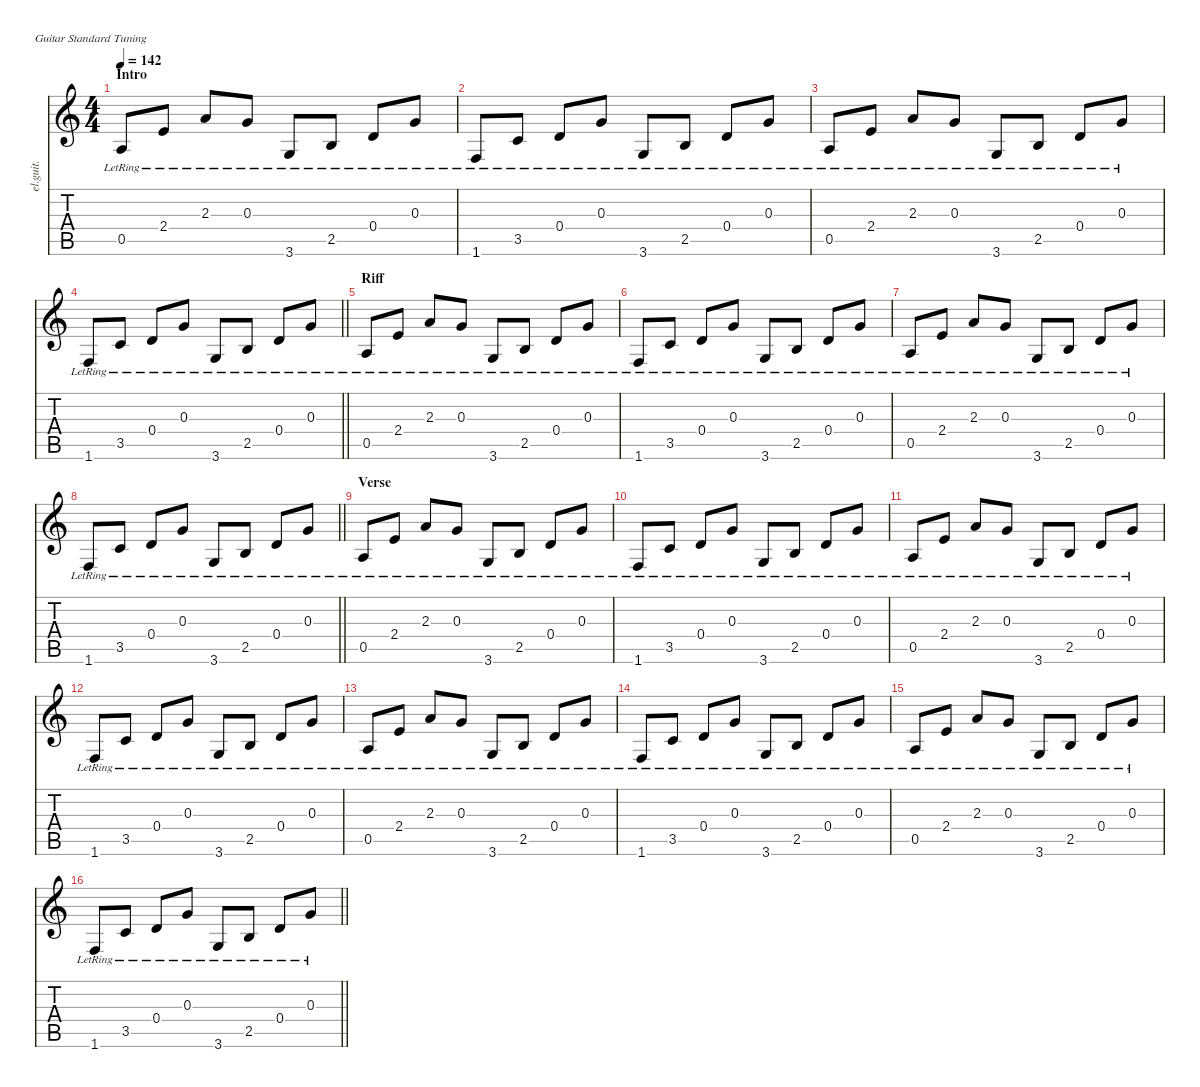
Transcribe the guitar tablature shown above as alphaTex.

\defaultSystemsLayout 4
\hideDynamics
\bracketExtendMode nobrackets
\otherSystemsTrackNameOrientation horizontal
\track ("Guitar 1" "el.guit.") {defaultSystemsLayout 8 instrument electricguitarclean}
\staff {score tabs}
\tuning (E4 B3 G3 D3 A2 E2)
\ts (4 4)
\beaming (8 2 2 2 2)
\section ("" "Intro")
\tempo 142
\clef g2
\ks c
0.5{lr}.8{dy f instrument electricguitarclean beam Up} 2.4{lr}.8{beam Up} 2.3{lr}.8{beam Up} 0.3{lr}.8{beam Up} 3.6{lr}.8{beam Up} 2.5{lr}.8{beam Up} 0.4{lr}.8{beam Up} 0.3{lr}.8{beam Up} |
1.6{lr}.8{beam Up} 3.5{lr}.8{beam Up} 0.4{lr}.8{beam Up} 0.3{lr}.8{beam Up} 3.6{lr}.8{beam Up} 2.5{lr}.8{beam Up} 0.4{lr}.8{beam Up} 0.3{lr}.8{beam Up} |
0.5{lr}.8{beam Up} 2.4{lr}.8{beam Up} 2.3{lr}.8{beam Up} 0.3{lr}.8{beam Up} 3.6{lr}.8{beam Up} 2.5{lr}.8{beam Up} 0.4{lr}.8{beam Up} 0.3{lr}.8{beam Up} |
\barLineRight lightlight
1.6{lr}.8{beam Up} 3.5{lr}.8{beam Up} 0.4{lr}.8{beam Up} 0.3{lr}.8{beam Up} 3.6{lr}.8{beam Up} 2.5{lr}.8{beam Up} 0.4{lr}.8{beam Up} 0.3{lr}.8{beam Up} |
\section ("" "Riff")
0.5{lr}.8{beam Up} 2.4{lr}.8{beam Up} 2.3{lr}.8{beam Up} 0.3{lr}.8{beam Up} 3.6{lr}.8{beam Up} 2.5{lr}.8{beam Up} 0.4{lr}.8{beam Up} 0.3{lr}.8{beam Up} |
1.6{lr}.8{beam Up} 3.5{lr}.8{beam Up} 0.4{lr}.8{beam Up} 0.3{lr}.8{beam Up} 3.6{lr}.8{beam Up} 2.5{lr}.8{beam Up} 0.4{lr}.8{beam Up} 0.3{lr}.8{beam Up} |
0.5{lr}.8{beam Up} 2.4{lr}.8{beam Up} 2.3{lr}.8{beam Up} 0.3{lr}.8{beam Up} 3.6{lr}.8{beam Up} 2.5{lr}.8{beam Up} 0.4{lr}.8{beam Up} 0.3{lr}.8{beam Up} |
\barLineRight lightlight
1.6{lr}.8{beam Up} 3.5{lr}.8{beam Up} 0.4{lr}.8{beam Up} 0.3{lr}.8{beam Up} 3.6{lr}.8{beam Up} 2.5{lr}.8{beam Up} 0.4{lr}.8{beam Up} 0.3{lr}.8{beam Up} |
\section ("" "Verse")
0.5{lr}.8{beam Up} 2.4{lr}.8{beam Up} 2.3{lr}.8{beam Up} 0.3{lr}.8{beam Up} 3.6{lr}.8{beam Up} 2.5{lr}.8{beam Up} 0.4{lr}.8{beam Up} 0.3{lr}.8{beam Up} |
1.6{lr}.8{beam Up} 3.5{lr}.8{beam Up} 0.4{lr}.8{beam Up} 0.3{lr}.8{beam Up} 3.6{lr}.8{beam Up} 2.5{lr}.8{beam Up} 0.4{lr}.8{beam Up} 0.3{lr}.8{beam Up} |
0.5{lr}.8{beam Up} 2.4{lr}.8{beam Up} 2.3{lr}.8{beam Up} 0.3{lr}.8{beam Up} 3.6{lr}.8{beam Up} 2.5{lr}.8{beam Up} 0.4{lr}.8{beam Up} 0.3{lr}.8{beam Up} |
1.6{lr}.8{beam Up} 3.5{lr}.8{beam Up} 0.4{lr}.8{beam Up} 0.3{lr}.8{beam Up} 3.6{lr}.8{beam Up} 2.5{lr}.8{beam Up} 0.4{lr}.8{beam Up} 0.3{lr}.8{beam Up} |
0.5{lr}.8{beam Up} 2.4{lr}.8{beam Up} 2.3{lr}.8{beam Up} 0.3{lr}.8{beam Up} 3.6{lr}.8{beam Up} 2.5{lr}.8{beam Up} 0.4{lr}.8{beam Up} 0.3{lr}.8{beam Up} |
1.6{lr}.8{beam Up} 3.5{lr}.8{beam Up} 0.4{lr}.8{beam Up} 0.3{lr}.8{beam Up} 3.6{lr}.8{beam Up} 2.5{lr}.8{beam Up} 0.4{lr}.8{beam Up} 0.3{lr}.8{beam Up} |
0.5{lr}.8{beam Up} 2.4{lr}.8{beam Up} 2.3{lr}.8{beam Up} 0.3{lr}.8{beam Up} 3.6{lr}.8{beam Up} 2.5{lr}.8{beam Up} 0.4{lr}.8{beam Up} 0.3{lr}.8{beam Up} |
\barLineRight lightlight
1.6{lr}.8{beam Up} 3.5{lr}.8{beam Up} 0.4{lr}.8{beam Up} 0.3{lr}.8{beam Up} 3.6{lr}.8{beam Up} 2.5{lr}.8{beam Up} 0.4{lr}.8{beam Up} 0.3{lr}.8{beam Up}
